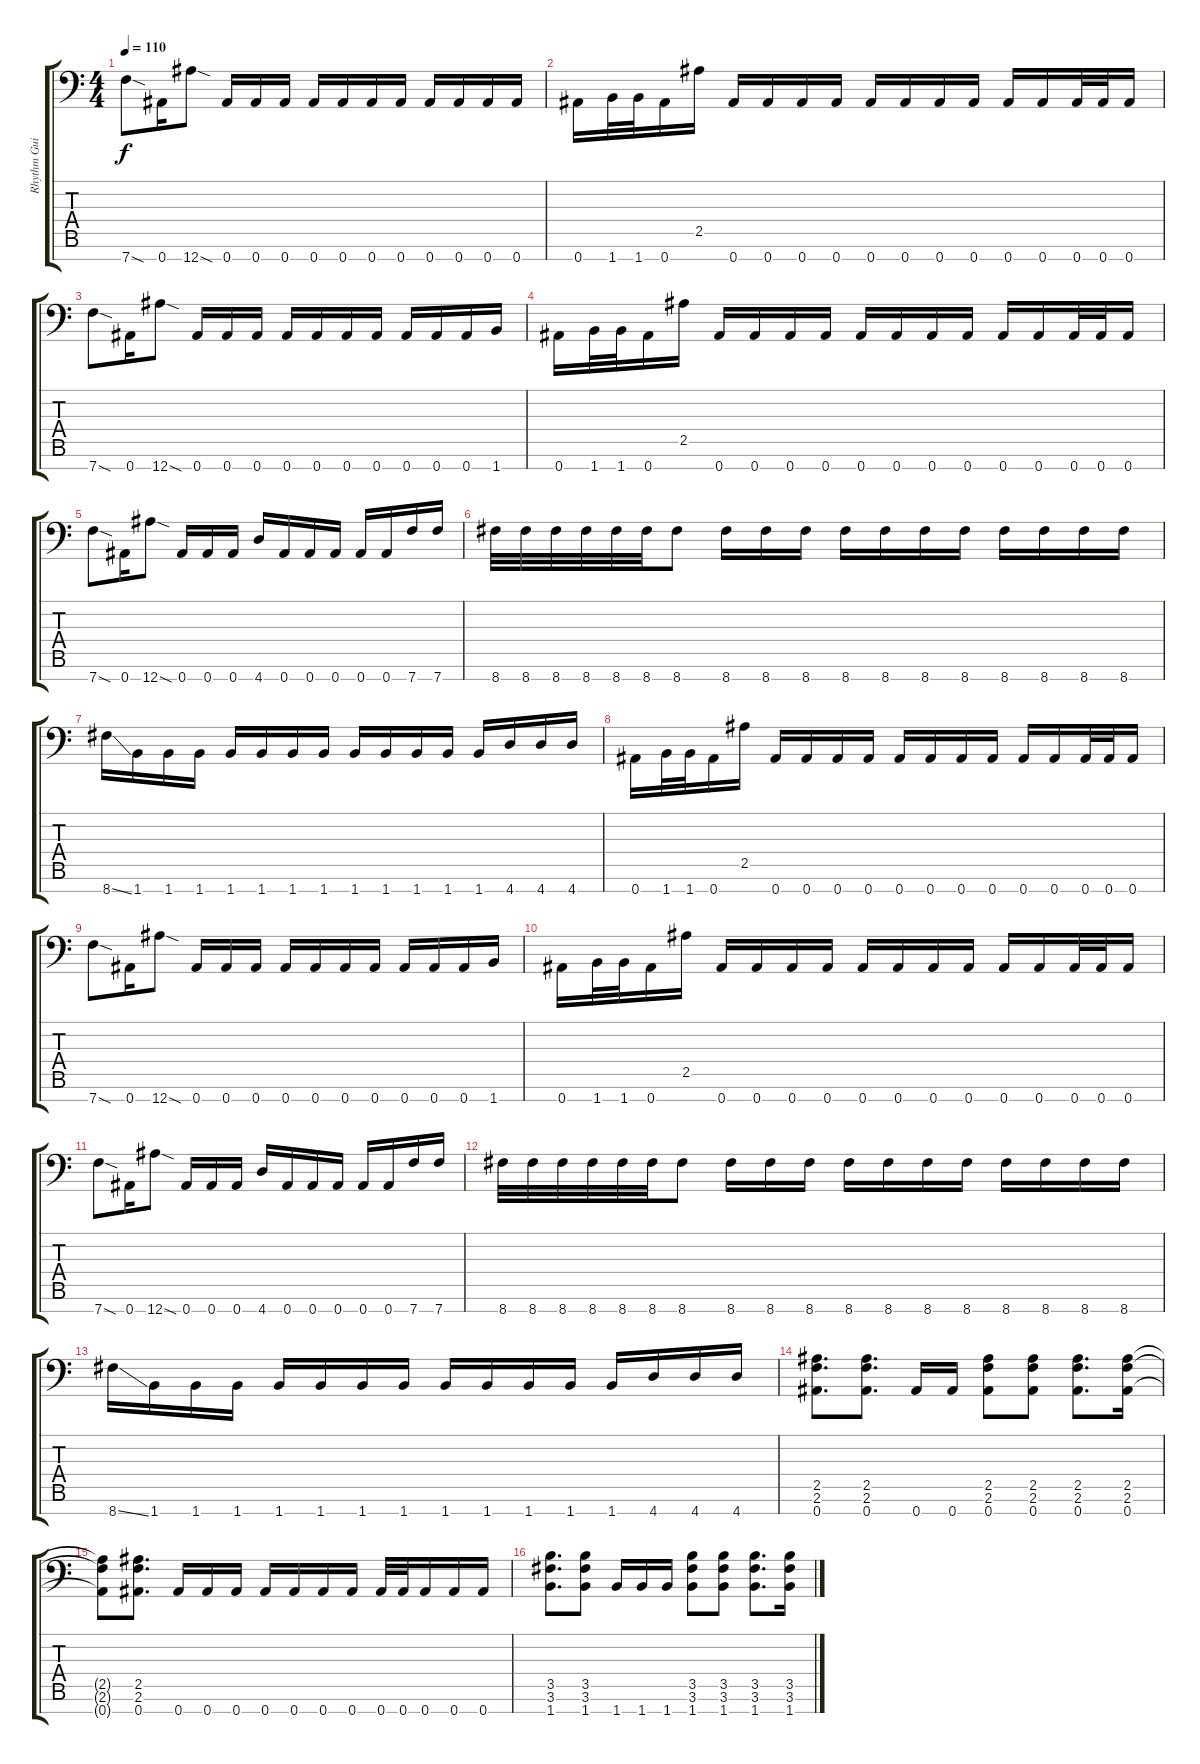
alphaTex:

\track ("Rhythm Guitar 2" "Rhythm Gui") {instrument distortionguitar}
\staff {score tabs}
\tuning (Eb4 Bb3 Gb3 Db3 Ab2 Eb2 Bb1) {hide}
\ts (4 4)
\tempo 110
\clef f4
\ks c
7.7{sod}.8{dy f} 0.7.16 12.7{sod}.8 0.7.16 0.7.16 0.7.16 0.7.16 0.7.16 0.7.16 0.7.16 0.7.16 0.7.16 0.7.16 0.7.16 |
0.7.16 1.7.32 1.7.32 0.7.16 2.5.16 0.7.16 0.7.16 0.7.16 0.7.16 0.7.16 0.7.16 0.7.16 0.7.16 0.7.16 0.7.16 0.7.32 0.7.32 0.7.16 |
7.7{sod}.8 0.7.16 12.7{sod}.8 0.7.16 0.7.16 0.7.16 0.7.16 0.7.16 0.7.16 0.7.16 0.7.16 0.7.16 0.7.16 1.7.16 |
0.7.16 1.7.32 1.7.32 0.7.16 2.5.16 0.7.16 0.7.16 0.7.16 0.7.16 0.7.16 0.7.16 0.7.16 0.7.16 0.7.16 0.7.16 0.7.32 0.7.32 0.7.16 |
7.7{sod}.8 0.7.16 12.7{sod}.8 0.7.16 0.7.16 0.7.16 4.7.16 0.7.16 0.7.16 0.7.16 0.7.16 0.7.16 7.7.16 7.7.16 |
8.7.32 8.7.32 8.7.32 8.7.32 8.7.32 8.7.32 8.7.8 8.7.16 8.7.16 8.7.16 8.7.16 8.7.16 8.7.16 8.7.16 8.7.16 8.7.16 8.7.16 8.7.16 |
8.7{ss}.16 1.7.16 1.7.16 1.7.16 1.7.16 1.7.16 1.7.16 1.7.16 1.7.16 1.7.16 1.7.16 1.7.16 1.7.16 4.7.16 4.7.16 4.7.16 |
0.7.16 1.7.32 1.7.32 0.7.16 2.5.16 0.7.16 0.7.16 0.7.16 0.7.16 0.7.16 0.7.16 0.7.16 0.7.16 0.7.16 0.7.16 0.7.32 0.7.32 0.7.16 |
7.7{sod}.8 0.7.16 12.7{sod}.8 0.7.16 0.7.16 0.7.16 0.7.16 0.7.16 0.7.16 0.7.16 0.7.16 0.7.16 0.7.16 1.7.16 |
0.7.16 1.7.32 1.7.32 0.7.16 2.5.16 0.7.16 0.7.16 0.7.16 0.7.16 0.7.16 0.7.16 0.7.16 0.7.16 0.7.16 0.7.16 0.7.32 0.7.32 0.7.16 |
7.7{sod}.8 0.7.16 12.7{sod}.8 0.7.16 0.7.16 0.7.16 4.7.16 0.7.16 0.7.16 0.7.16 0.7.16 0.7.16 7.7.16 7.7.16 |
8.7.32 8.7.32 8.7.32 8.7.32 8.7.32 8.7.32 8.7.8 8.7.16 8.7.16 8.7.16 8.7.16 8.7.16 8.7.16 8.7.16 8.7.16 8.7.16 8.7.16 8.7.16 |
8.7{ss}.16 1.7.16 1.7.16 1.7.16 1.7.16 1.7.16 1.7.16 1.7.16 1.7.16 1.7.16 1.7.16 1.7.16 1.7.16 4.7.16 4.7.16 4.7.16 |
(2.5 2.6 0.7).8{d} (2.5 2.6 0.7).8{d} 0.7.16 0.7.16 (2.5 2.6 0.7).8 (2.5 2.6 0.7).8 (2.5 2.6 0.7).8{d} (2.5 2.6 0.7).16 |
(2.5{t} 2.6{t} 0.7{t}).8 (2.5 2.6 0.7).8{d} 0.7.16 0.7.16 0.7.16 0.7.16 0.7.16 0.7.16 0.7.16 0.7.32 0.7.32 0.7.16 0.7.16 0.7.16 |
(3.5 3.6 1.7).8{d} (3.5 3.6 1.7).8 1.7.16 1.7.16 1.7.16 (3.5 3.6 1.7).8 (3.5 3.6 1.7).8 (3.5 3.6 1.7).8{d} (3.5 3.6 1.7).16
